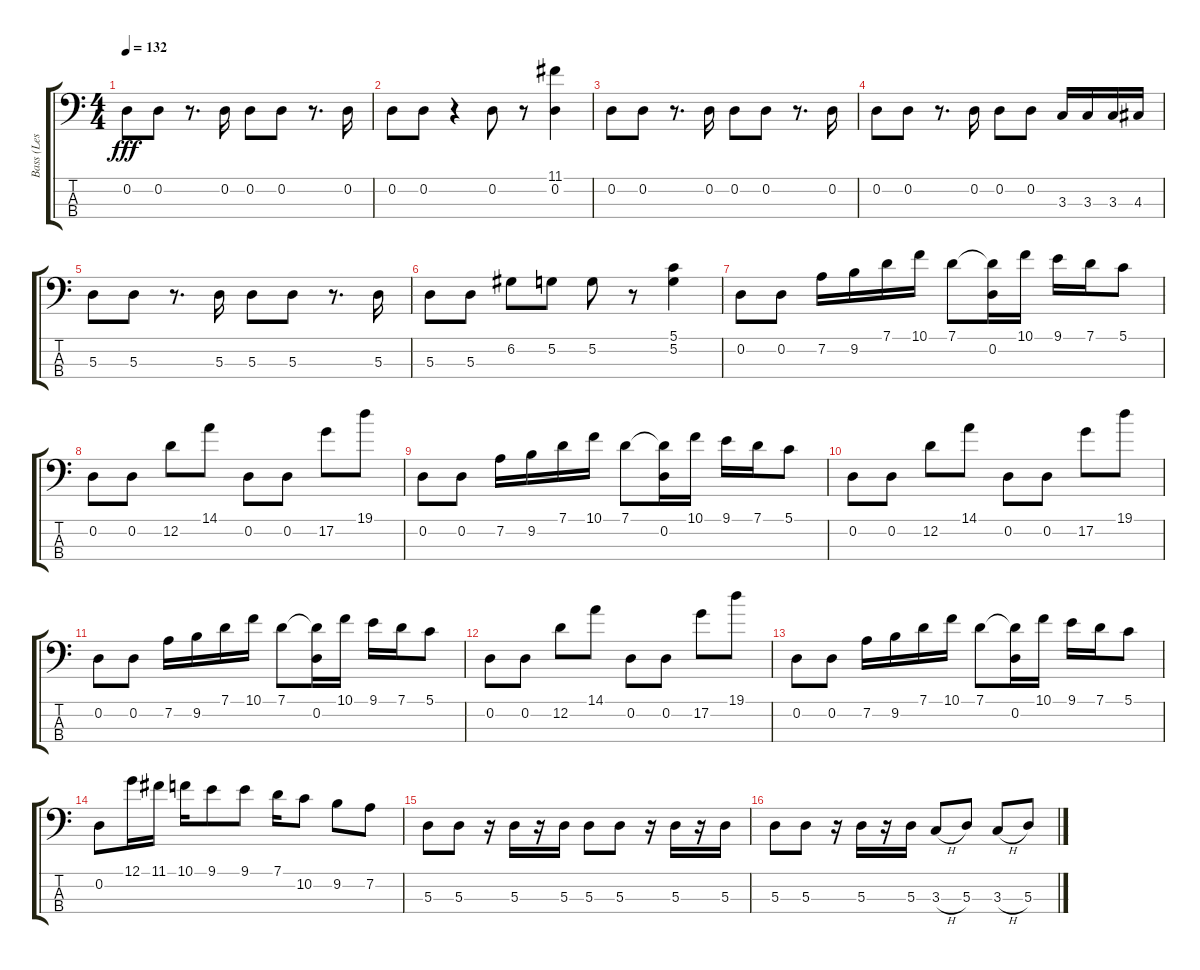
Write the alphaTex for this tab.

\track ("Bass (Les Claypool)" "Bass (Les ") {instrument electricbassfinger}
\staff {score tabs}
\tuning (G2 D2 A1 E1) {hide}
\ts (4 4)
\tempo 132
\clef f4
\ks c
0.2.8{dy fff} 0.2.8 r.8{d} 0.2.16 0.2.8 0.2.8 r.8{d} 0.2.16 |
0.2.8 0.2.8 r.4 0.2.8 r.8 (11.1 0.2).4 |
0.2.8 0.2.8 r.8{d} 0.2.16 0.2.8 0.2.8 r.8{d} 0.2.16 |
0.2.8 0.2.8 r.8{d} 0.2.16 0.2.8 0.2.8 3.3.16 3.3.16 3.3.16 4.3.16 |
5.3.8 5.3.8 r.8{d} 5.3.16 5.3.8 5.3.8 r.8{d} 5.3.16 |
5.3.8 5.3.8 6.2.8 5.2.8 5.2.8 r.8 (5.1 5.2).4 |
0.2.8{instrument electricbassfinger} 0.2.8 7.2.16{instrument distortionguitar} 9.2.16 7.1.16 10.1.16 7.1.8 (7.1{t} 0.2).16{instrument electricbassfinger} 10.1.16{instrument distortionguitar} 9.1.16 7.1.16 5.1.8 |
0.2.8{instrument electricbassfinger} 0.2.8 12.2.8{instrument distortionguitar} 14.1.8 0.2.8{instrument electricbassfinger} 0.2.8 17.2.8{instrument distortionguitar} 19.1.8 |
0.2.8{instrument electricbassfinger} 0.2.8 7.2.16{instrument distortionguitar} 9.2.16 7.1.16 10.1.16 7.1.8 (7.1{t} 0.2).16{instrument electricbassfinger} 10.1.16{instrument distortionguitar} 9.1.16 7.1.16 5.1.8 |
0.2.8{instrument electricbassfinger} 0.2.8 12.2.8{instrument distortionguitar} 14.1.8 0.2.8{instrument electricbassfinger} 0.2.8 17.2.8{instrument distortionguitar} 19.1.8 |
0.2.8{instrument electricbassfinger} 0.2.8 7.2.16{instrument distortionguitar} 9.2.16 7.1.16 10.1.16 7.1.8 (7.1{t} 0.2).16{instrument electricbassfinger} 10.1.16{instrument distortionguitar} 9.1.16 7.1.16 5.1.8 |
0.2.8{instrument electricbassfinger} 0.2.8 12.2.8{instrument distortionguitar} 14.1.8 0.2.8{instrument electricbassfinger} 0.2.8 17.2.8{instrument distortionguitar} 19.1.8 |
0.2.8{instrument electricbassfinger} 0.2.8 7.2.16{instrument distortionguitar} 9.2.16 7.1.16 10.1.16 7.1.8 (7.1{t} 0.2).16{instrument electricbassfinger} 10.1.16{instrument distortionguitar} 9.1.16 7.1.16 5.1.8 |
0.2.8{instrument electricbassfinger} 12.1.16{instrument distortionguitar} 11.1.16 10.1.16 9.1.8 9.1.8 7.1.16 10.2.8 9.2.8 7.2.8 |
5.3.8{instrument electricbassfinger} 5.3.8 r.16 5.3.16 r.16 5.3.16 5.3.8 5.3.8 r.16 5.3.16 r.16 5.3.16 |
5.3.8 5.3.8 r.16 5.3.16 r.16 5.3.16 3.3{h}.8 5.3.8 3.3{h}.8 5.3.8
